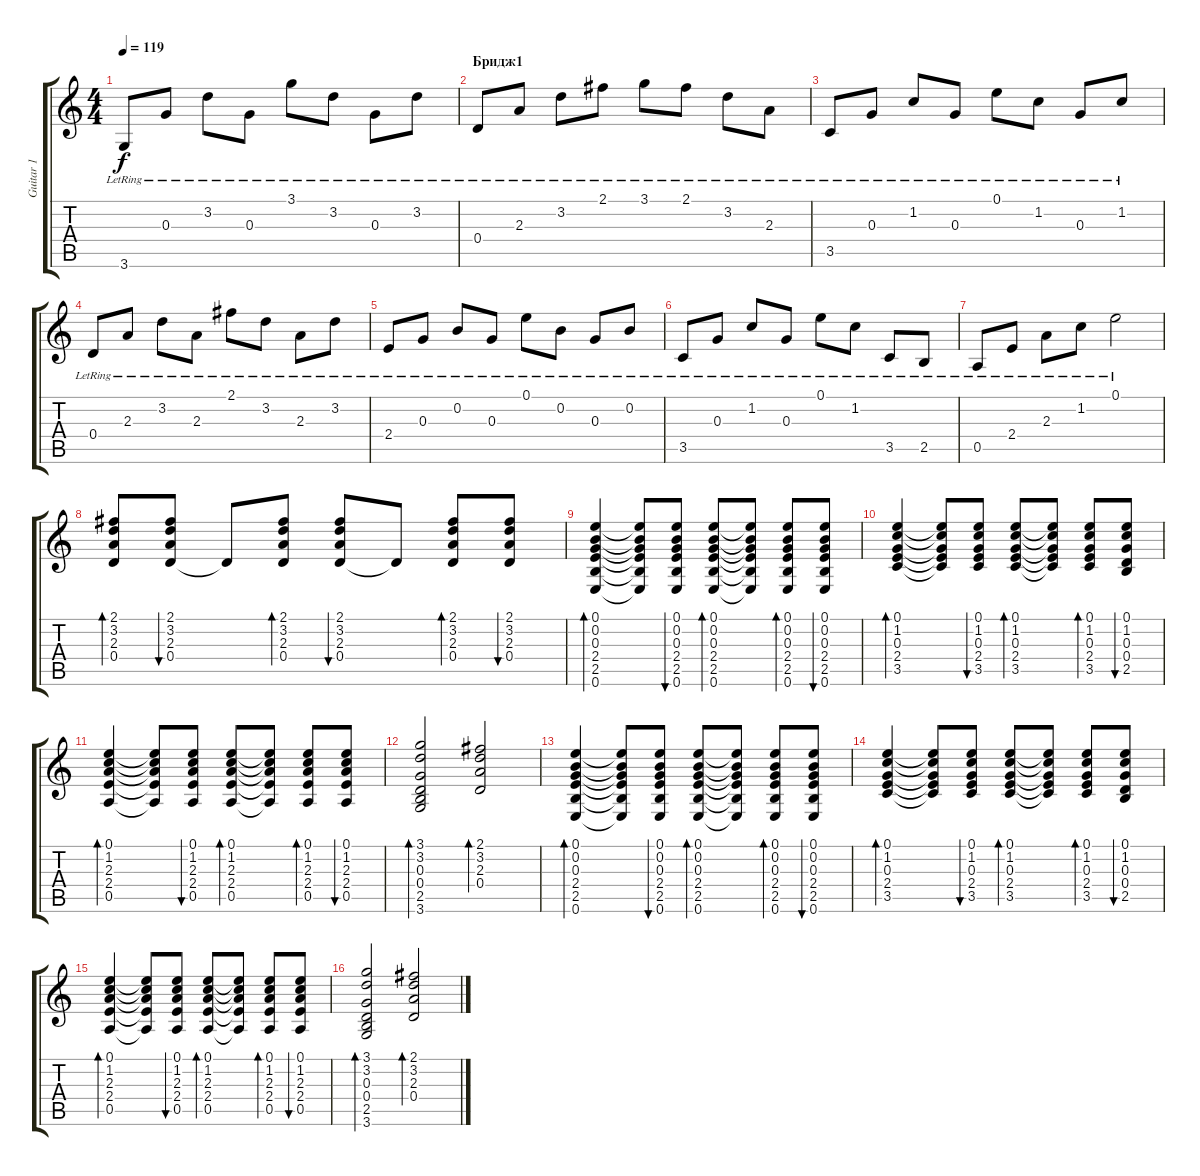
\track ("Guitar 1" "Guitar 1") {instrument acousticguitarsteel}
\staff {score tabs}
\tuning (E4 B3 G3 D3 A2 E2) {hide}
\ts (4 4)
\tempo 119
\clef g2
\ks c
3.6{lr}.8{dy f} 0.3{lr}.8 3.2{lr}.8 0.3{lr}.8 3.1{lr}.8 3.2{lr}.8 0.3{lr}.8 3.2{lr}.8 |
\section ("" "Бридж1")
0.4{lr}.8 2.3{lr}.8 3.2{lr}.8 2.1{lr}.8 3.1{lr}.8 2.1{lr}.8 3.2{lr}.8 2.3{lr}.8 |
3.5{lr}.8 0.3{lr}.8 1.2{lr}.8 0.3{lr}.8 0.1{lr}.8 1.2{lr}.8 0.3{lr}.8 1.2{lr}.8 |
0.4{lr}.8 2.3{lr}.8 3.2{lr}.8 2.3{lr}.8 2.1{lr}.8 3.2{lr}.8 2.3{lr}.8 3.2{lr}.8 |
2.4{lr}.8 0.3{lr}.8 0.2{lr}.8 0.3{lr}.8 0.1{lr}.8 0.2{lr}.8 0.3{lr}.8 0.2{lr}.8 |
3.5{lr}.8 0.3{lr}.8 1.2{lr}.8 0.3{lr}.8 0.1{lr}.8 1.2{lr}.8 3.5{lr}.8 2.5{lr}.8 |
0.5{lr}.8 2.4{lr}.8 2.3{lr}.8 1.2{lr}.8 0.1{lr}.2 |
(2.1 3.2 2.3 0.4).8{bd 60 volume 11} (2.1 3.2 2.3 0.4).8{bu 60} 0.4{t}.8 (2.1 3.2 2.3 0.4).8{bd 60} (2.1 3.2 2.3 0.4).8{bu 60} 0.4{t}.8 (2.1 3.2 2.3 0.4).8{bd 60} (2.1 3.2 2.3 0.4).8{bu 60} |
(0.1 0.2 0.3 2.4 2.5 0.6).4{bd 60} (0.1{t} 0.2{t} 0.3{t} 2.4{t} 2.5{t} 0.6{t}).8 (0.1 0.2 0.3 2.4 2.5 0.6).8{bu 60} (0.1 0.2 0.3 2.4 2.5 0.6).8{bd 60} (0.1{t} 0.2{t} 0.3{t} 2.4{t} 2.5{t} 0.6{t}).8 (0.1 0.2 0.3 2.4 2.5 0.6).8{bd 60} (0.1 0.2 0.3 2.4 2.5 0.6).8{bu 60} |
(0.1 1.2 0.3 2.4 3.5).4{bd 60} (0.1{t} 1.2{t} 0.3{t} 2.4{t} 3.5{t}).8 (0.1 1.2 0.3 2.4 3.5).8{bu 60} (0.1 1.2 0.3 2.4 3.5).8{bd 60} (0.1{t} 1.2{t} 0.3{t} 2.4{t} 3.5{t}).8 (0.1 1.2 0.3 2.4 3.5).8{bd 60} (0.1 1.2 0.3 0.4 2.5).8{bu 60} |
(0.1 1.2 2.3 2.4 0.5).4{bd 60} (0.1{t} 1.2{t} 2.3{t} 2.4{t} 0.5{t}).8 (0.1 1.2 2.3 2.4 0.5).8{bu 60} (0.1 1.2 2.3 2.4 0.5).8{bd 60} (0.1{t} 1.2{t} 2.3{t} 2.4{t} 0.5{t}).8 (0.1 1.2 2.3 2.4 0.5).8{bd 60} (0.1 1.2 2.3 2.4 0.5).8{bu 60} |
(3.1 3.2 0.3 0.4 2.5 3.6).2{bd 60} (2.1 3.2 2.3 0.4).2{bd 60} |
(0.1 0.2 0.3 2.4 2.5 0.6).4{bd 60} (0.1{t} 0.2{t} 0.3{t} 2.4{t} 2.5{t} 0.6{t}).8 (0.1 0.2 0.3 2.4 2.5 0.6).8{bu 60} (0.1 0.2 0.3 2.4 2.5 0.6).8{bd 60} (0.1{t} 0.2{t} 0.3{t} 2.4{t} 2.5{t} 0.6{t}).8 (0.1 0.2 0.3 2.4 2.5 0.6).8{bd 60} (0.1 0.2 0.3 2.4 2.5 0.6).8{bu 60} |
(0.1 1.2 0.3 2.4 3.5).4{bd 60} (0.1{t} 1.2{t} 0.3{t} 2.4{t} 3.5{t}).8 (0.1 1.2 0.3 2.4 3.5).8{bu 60} (0.1 1.2 0.3 2.4 3.5).8{bd 60} (0.1{t} 1.2{t} 0.3{t} 2.4{t} 3.5{t}).8 (0.1 1.2 0.3 2.4 3.5).8{bd 60} (0.1 1.2 0.3 0.4 2.5).8{bu 60} |
(0.1 1.2 2.3 2.4 0.5).4{bd 60} (0.1{t} 1.2{t} 2.3{t} 2.4{t} 0.5{t}).8 (0.1 1.2 2.3 2.4 0.5).8{bu 60} (0.1 1.2 2.3 2.4 0.5).8{bd 60} (0.1{t} 1.2{t} 2.3{t} 2.4{t} 0.5{t}).8 (0.1 1.2 2.3 2.4 0.5).8{bd 60} (0.1 1.2 2.3 2.4 0.5).8{bu 60} |
(3.1 3.2 0.3 0.4 2.5 3.6).2{bd 60} (2.1 3.2 2.3 0.4).2{bd 60}
